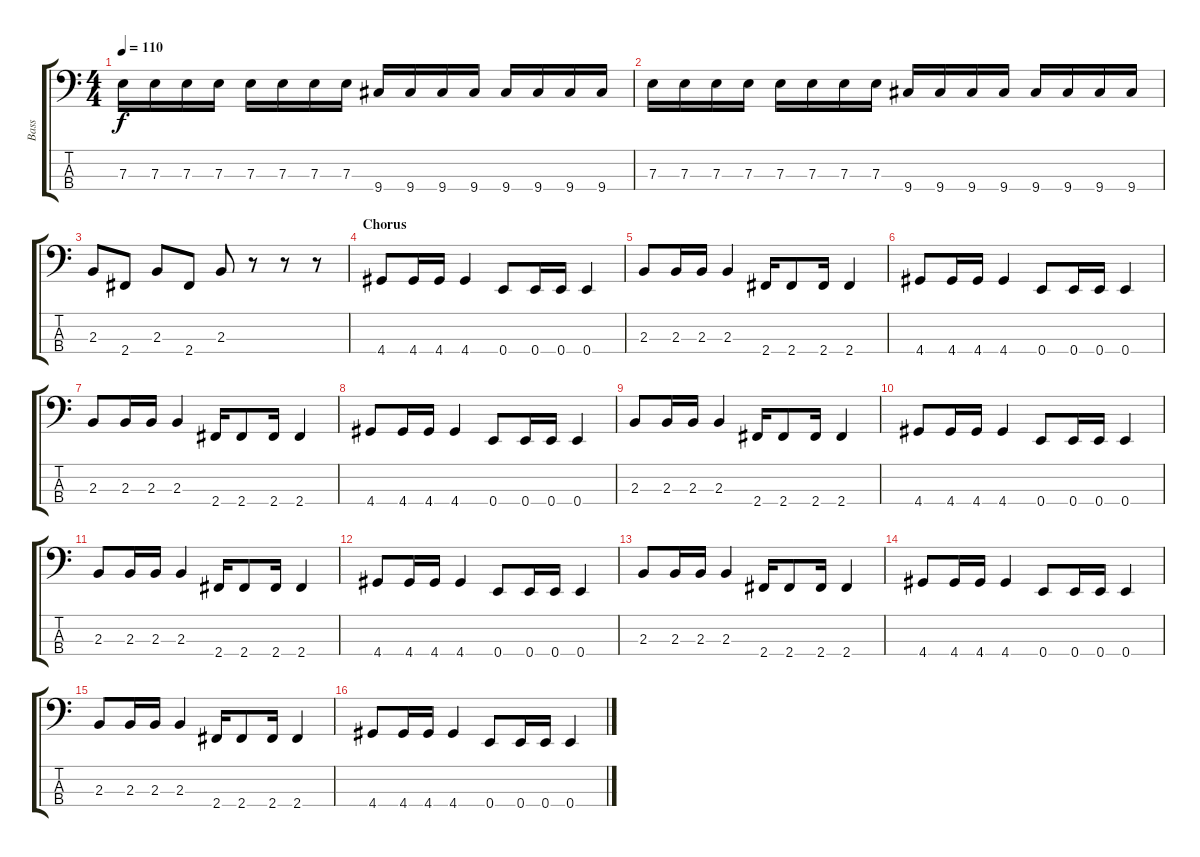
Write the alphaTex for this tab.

\track ("Bass" "Bass") {instrument electricbasspick}
\staff {score tabs}
\tuning (G2 D2 A1 E1) {hide}
\ts (4 4)
\tempo 110
\clef f4
\ks c
7.3.16{dy f} 7.3.16 7.3.16 7.3.16 7.3.16 7.3.16 7.3.16 7.3.16 9.4.16 9.4.16 9.4.16 9.4.16 9.4.16 9.4.16 9.4.16 9.4.16 |
7.3.16 7.3.16 7.3.16 7.3.16 7.3.16 7.3.16 7.3.16 7.3.16 9.4.16 9.4.16 9.4.16 9.4.16 9.4.16 9.4.16 9.4.16 9.4.16 |
2.3.8 2.4.8 2.3.8 2.4.8 2.3.8 r.8 r.8 r.8 |
\section ("" "Chorus")
4.4.8 4.4.16 4.4.16 4.4.4 0.4.8 0.4.16 0.4.16 0.4.4 |
2.3.8 2.3.16 2.3.16 2.3.4 2.4.16 2.4.8 2.4.16 2.4.4 |
4.4.8 4.4.16 4.4.16 4.4.4 0.4.8 0.4.16 0.4.16 0.4.4 |
2.3.8 2.3.16 2.3.16 2.3.4 2.4.16 2.4.8 2.4.16 2.4.4 |
4.4.8 4.4.16 4.4.16 4.4.4 0.4.8 0.4.16 0.4.16 0.4.4 |
2.3.8 2.3.16 2.3.16 2.3.4 2.4.16 2.4.8 2.4.16 2.4.4 |
4.4.8 4.4.16 4.4.16 4.4.4 0.4.8 0.4.16 0.4.16 0.4.4 |
2.3.8 2.3.16 2.3.16 2.3.4 2.4.16 2.4.8 2.4.16 2.4.4 |
4.4.8 4.4.16 4.4.16 4.4.4 0.4.8 0.4.16 0.4.16 0.4.4 |
2.3.8 2.3.16 2.3.16 2.3.4 2.4.16 2.4.8 2.4.16 2.4.4 |
4.4.8 4.4.16 4.4.16 4.4.4 0.4.8 0.4.16 0.4.16 0.4.4 |
2.3.8 2.3.16 2.3.16 2.3.4 2.4.16 2.4.8 2.4.16 2.4.4 |
4.4.8 4.4.16 4.4.16 4.4.4 0.4.8 0.4.16 0.4.16 0.4.4
